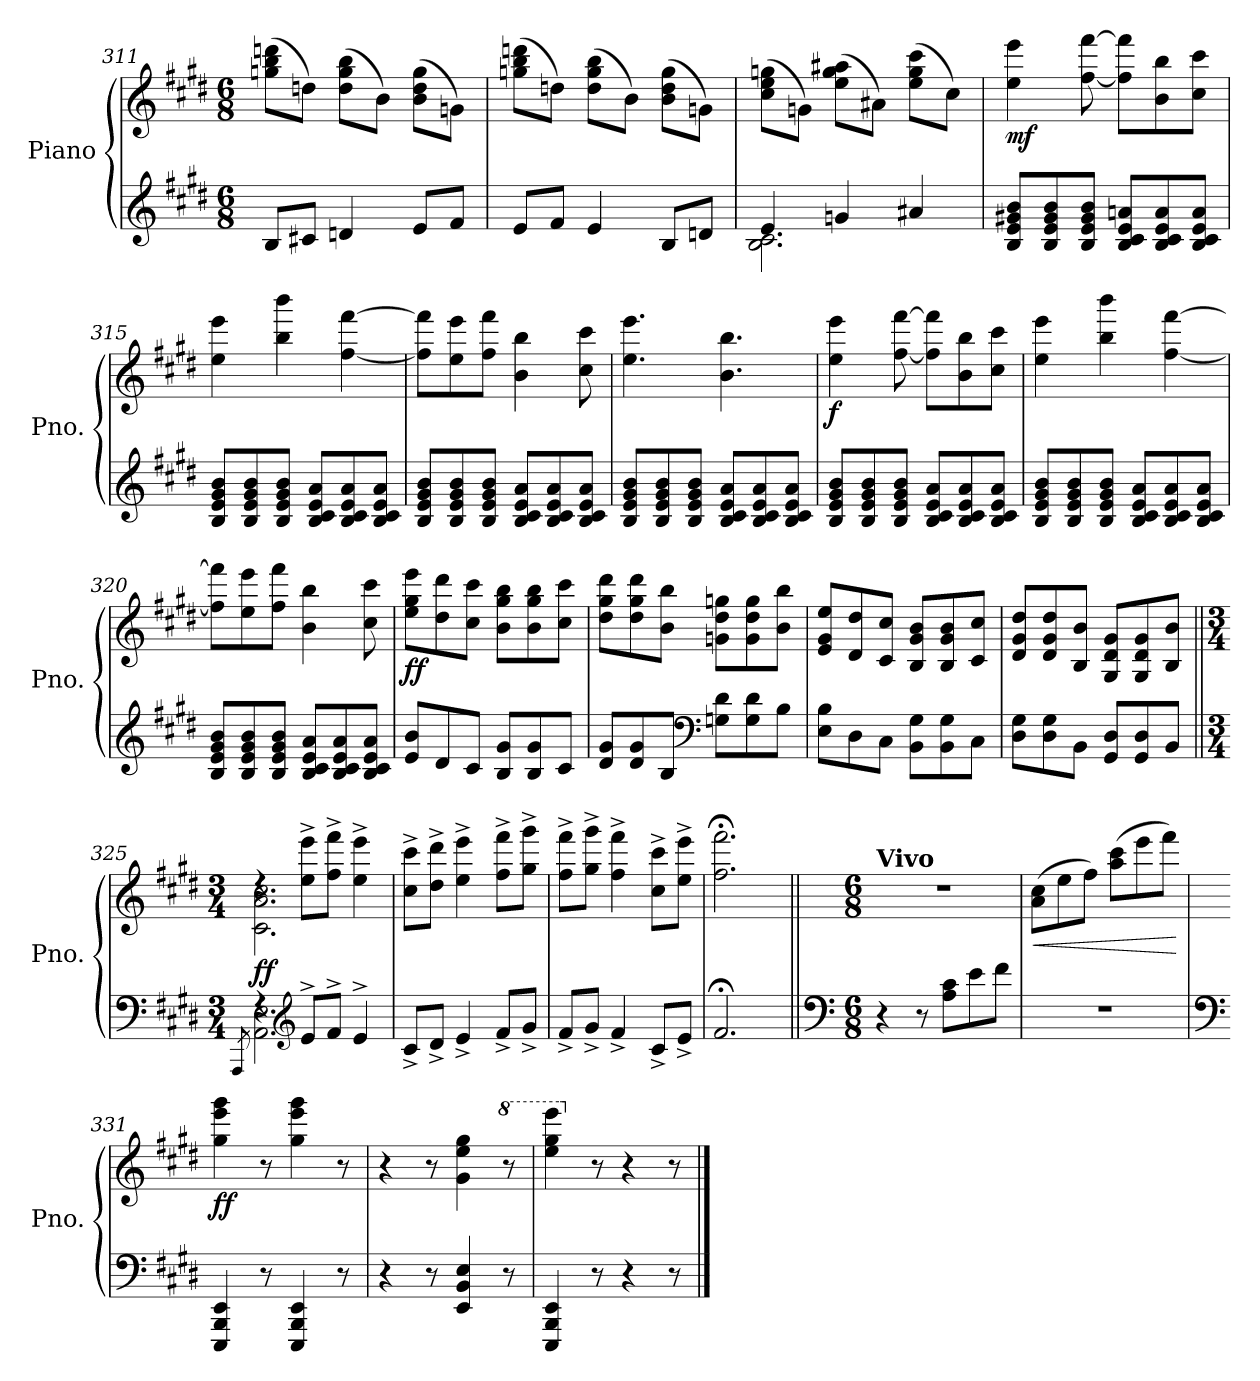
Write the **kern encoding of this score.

**kern	**kern	**dynam
*part1	*part1	*part1
*staff2	*staff1	*staff1/2
*I"Piano	*	*
*I'Pno.	*	*
*clefG2	*clefG2	*
*k[f#c#g#d#]	*k[f#c#g#d#]	*
*M6/8	*M6/8	*
=311	=311	=311
8B/L	(>8ggn\ 8bb\ 8dddn\L	.
8c#X/J	8ddn\J)	.
4dn/	(>8dd\ 8gg\ 8bb\L	.
.	8b\J)	.
8e/L	(>8b\ 8dd\ 8gg\L	.
8f#/J	8gn\J)	.
=312	=312	=312
8e/L	(>8ggn\ 8bb\ 8dddn\L	.
8f#/J	8ddn\J)	.
4e/	(>8dd\ 8gg\ 8bb\L	.
.	8b\J)	.
8B/L	(>8b\ 8dd\ 8gg\L	.
8dn/J	8gn\J)	.
!!LO:LB:g=z
=313	=313	=313
*^	*	*
4e/	2.B\ 2.c#\	(>8cc#\ 8ee\ 8ggn\L	.
.	.	8gn\J)	.
4gn/	.	(>8ee\ 8gg\ 8aa#X\L	.
.	.	8a#X\J)	.
4a#X/	.	(>8ee\ 8gg\ 8ccc#\L	.
.	.	8cc#\J)	.
*v	*v	*	*
=314	=314	=314
!	!	!LO:DY:b
8B/ 8e/ 8g#X/ 8b/L	4ee\ 4eee\	mf
8B/ 8e/ 8g#/ 8b/	.	.
8B/ 8e/ 8g#/ 8b/J	[8ff#\ [8fff#\	.
8B/ 8c#/ 8e/ 8an/L	8ff#\] 8fff#\]L	.
8B/ 8c#/ 8e/ 8a/	8b\ 8bb\	.
8B/ 8c#/ 8e/ 8a/J	8cc#\ 8ccc#\J	.
=315	=315	=315
8B/ 8e/ 8g#/ 8b/L	4ee\ 4eee\	.
8B/ 8e/ 8g#/ 8b/	.	.
8B/ 8e/ 8g#/ 8b/J	4bb\ 4bbb\	.
8B/ 8c#/ 8e/ 8a/L	.	.
8B/ 8c#/ 8e/ 8a/	[4ff#\ [4fff#\	.
8B/ 8c#/ 8e/ 8a/J	.	.
=316	=316	=316
8B/ 8e/ 8g#/ 8b/L	8ff#\] 8fff#\]L	.
8B/ 8e/ 8g#/ 8b/	8ee\ 8eee\	.
8B/ 8e/ 8g#/ 8b/J	8ff#\ 8fff#\J	.
8B/ 8c#/ 8e/ 8a/L	4b\ 4bb\	.
8B/ 8c#/ 8e/ 8a/	.	.
8B/ 8c#/ 8e/ 8a/J	8cc#\ 8ccc#\	.
=317	=317	=317
8B/ 8e/ 8g#/ 8b/L	4.ee\ 4.eee\	.
8B/ 8e/ 8g#/ 8b/	.	.
8B/ 8e/ 8g#/ 8b/J	.	.
8B/ 8c#/ 8e/ 8a/L	4.b\ 4.bb\	.
8B/ 8c#/ 8e/ 8a/	.	.
8B/ 8c#/ 8e/ 8a/J	.	.
=318	=318	=318
!	!	!LO:DY:b
8B/ 8e/ 8g#/ 8b/L	4ee\ 4eee\	f
8B/ 8e/ 8g#/ 8b/	.	.
8B/ 8e/ 8g#/ 8b/J	[8ff#\ [8fff#\	.
8B/ 8c#/ 8e/ 8a/L	8ff#\] 8fff#\]L	.
8B/ 8c#/ 8e/ 8a/	8b\ 8bb\	.
8B/ 8c#/ 8e/ 8a/J	8cc#\ 8ccc#\J	.
!!LO:LB:g=z
=319	=319	=319
8B/ 8e/ 8g#/ 8b/L	4ee\ 4eee\	.
8B/ 8e/ 8g#/ 8b/	.	.
8B/ 8e/ 8g#/ 8b/J	4bb\ 4bbb\	.
8B/ 8c#/ 8e/ 8a/L	.	.
8B/ 8c#/ 8e/ 8a/	[4ff#\ [4fff#\	.
8B/ 8c#/ 8e/ 8a/J	.	.
=320	=320	=320
8B/ 8e/ 8g#/ 8b/L	8ff#\] 8fff#\]L	.
8B/ 8e/ 8g#/ 8b/	8ee\ 8eee\	.
8B/ 8e/ 8g#/ 8b/J	8ff#\ 8fff#\J	.
8B/ 8c#/ 8e/ 8a/L	4b\ 4bb\	.
8B/ 8c#/ 8e/ 8a/	.	.
8B/ 8c#/ 8e/ 8a/J	8cc#\ 8ccc#\	.
=321	=321	=321
!	!	!LO:DY:b
8e/ 8b/L	8ee\ 8gg#\ 8eee\L	ff
8d#/	8dd#\ 8ddd#\	.
8c#/J	8cc#\ 8ccc#\J	.
8B/ 8g#/L	8b\ 8gg#\ 8bb\L	.
8B/ 8g#/	8b\ 8gg#\ 8bb\	.
8c#/J	8cc#\ 8ccc#\J	.
=322	=322	=322
8d#/ 8g#/L	8dd#\ 8gg#\ 8ddd#\L	.
8d#/ 8g#/	8dd#\ 8gg#\ 8ddd#\	.
8B/J	8b\ 8bb\J	.
*clefF4	*	*
8Gn\ 8d#\L	8gn\ 8dd#\ 8ggn\L	.
8G\ 8d#\	8g\ 8dd#\ 8gg\	.
8B\J	8b\ 8bb\J	.
=323	=323	=323
8E\ 8B\L	8e/ 8g#/ 8ee/L	.
8D#\	8d#/ 8dd#/	.
8C#\J	8c#/ 8cc#/J	.
8BB\ 8G#\L	8B/ 8g#/ 8b/L	.
8BB\ 8G#\	8B/ 8g#/ 8b/	.
8C#\J	8c#/ 8cc#/J	.
=324	=324	=324
8D#\ 8G#\L	8d#/ 8g#/ 8dd#/L	.
8D#\ 8G#\	8d#/ 8g#/ 8dd#/	.
8BB\J	8B/ 8b/J	.
8GG#/ 8D#/L	8G#/ 8d#/ 8g#/L	.
8GG#/ 8D#/	8G#/ 8d#/ 8g#/	.
8BB/J	8B/ 8b/J	.
!!LO:LB:g=z
=325||	=325||	=325||
*M3/4	*M3/4	*
*	*MM120	*
*^	*	*
.	8qAAA/	.	.
*	*	*^	*
!	!	!	!	!LO:DY:b
4rF	2.AA\ 2.E\	4rdd	2.c#\ 2.a\ 2.cc#\	ff
*clefG2	*	*	*	*
8e^/L	.	8ee\^ 8eee\^L	.	.
8f#^/J	.	8ff#\^ 8fff#\^J	.	.
4e^/	.	4ee\^ 4eee\^	.	.
*v	*v	*	*	*
*	*v	*v	*
=326	=326	=326
8c#^/L	8cc#\^ 8ccc#\^L	.
8d#^/J	8dd#\^ 8ddd#\^J	.
4e^/	4ee\^ 4eee\^	.
*	*MM110	*
8f#^/L	8ff#\^ 8fff#\^L	.
8g#^/J	8gg#\^ 8ggg#\^J	.
=327	=327	=327
*	*MM100	*
8f#^/L	8ff#\^ 8fff#\^L	.
8g#^/J	8gg#\^ 8ggg#\^J	.
4f#^/	4ff#\^ 4fff#\^	.
*	*MM90	*
8c#^/L	8cc#\^ 8ccc#\^L	.
*	*MM80	*
8e^/J	8ee\^ 8eee\^J	.
=328	=328	=328
2.f#;</	2.ff#\;< 2.fff#\;<	.
=329||	=329||	=329||
*clefF4	*	*
*M6/8	*M6/8	*
!	!LO:TX:a:B:t=Vivo	!
4r	2.r	.
8r	.	.
8A\ 8c#\L	.	.
8e\	.	.
8f#\J	.	.
=330	=330	=330
!	!	!LO:HP:b
2.r	(>8a\ 8cc#\L	<
.	8ee\	.
.	8ff#\J)	.
.	(>8aa\ 8ccc#\L	.
.	8eee\	.
.	8fff#\J)	.
.	.	[
=331	=331	=331
*clefF4	*	*
*	*MM210	*
!	!	!LO:DY:b
4EEE/ 4BBB/ 4EE/	4gg#\ 4eee\ 4ggg#\	ff
8r	8r	.
*	*MM180	*
4EEE/ 4BBB/ 4EE/	4gg#\ 4eee\ 4ggg#\	.
8r	8r	.
=332	=332	=332
4r	4r	.
8r	8r	.
*	*MM150	*
4EE/ 4BB/ 4E/	4g#\ 4ee\ 4gg#\	.
*	*8va	*
8r	8r	.
=333	=333	=333
4EEE/ 4BBB/ 4EE/	4eee\ 4ggg#\ 4eeee\	.
*	*X8va	*
8r	8r	.
4r	4r	.
8r	8r	.
==	==	==
*-	*-	*-
